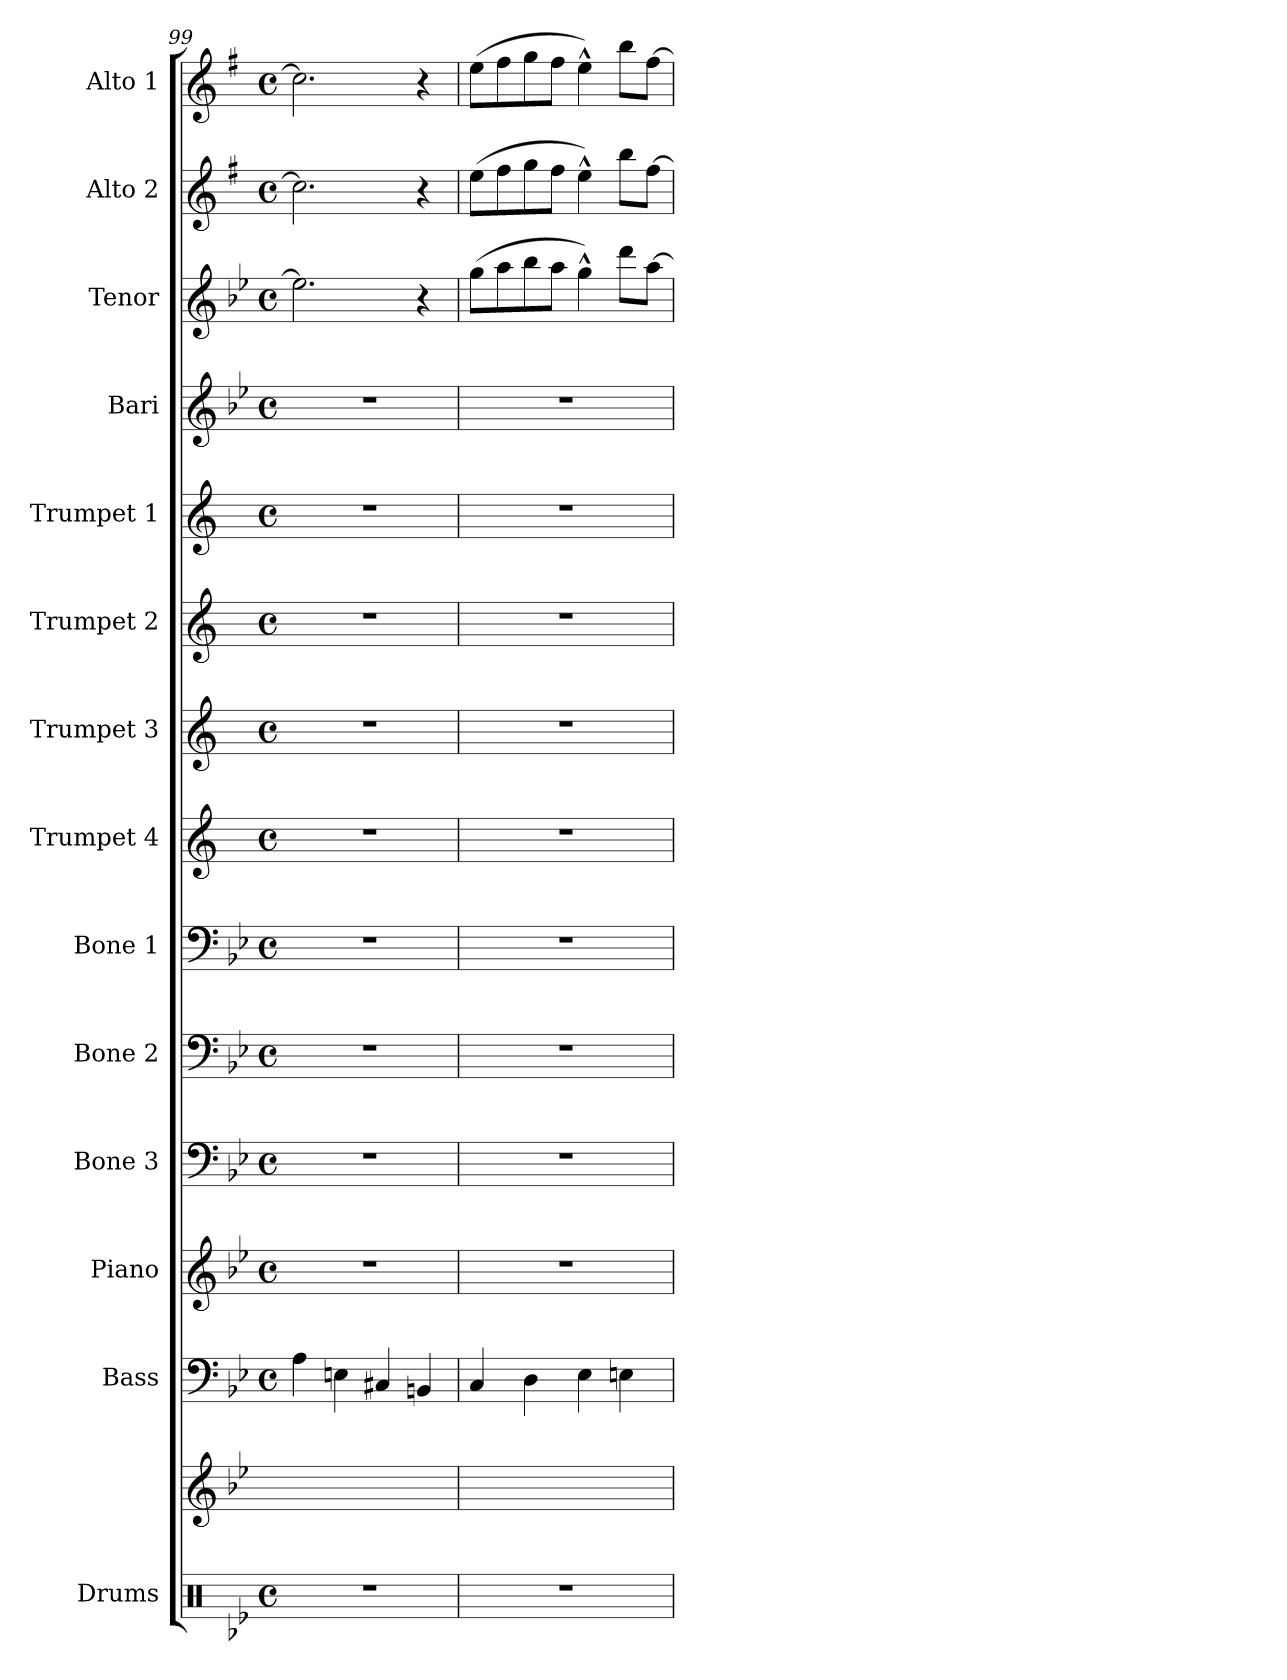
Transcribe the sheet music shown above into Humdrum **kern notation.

**kern	**kern	**kern	**kern	**kern	**kern	**kern	**kern	**kern	**kern	**kern	**kern	**kern	**kern	**kern
*part15	*part14	*part13	*part12	*part11	*part10	*part9	*part8	*part7	*part6	*part5	*part4	*part3	*part2	*part1
*staff15	*staff14	*staff13	*staff12	*staff11	*staff10	*staff9	*staff8	*staff7	*staff6	*staff5	*staff4	*staff3	*staff2	*staff1
*I"Drums	*	*I"Bass	*I"Piano	*I"Bone 3	*I"Bone 2	*I"Bone 1	*I"Trumpet 4	*I"Trumpet 3	*I"Trumpet 2	*I"Trumpet 1	*I"Bari	*I"Tenor	*I"Alto 2	*I"Alto 1
*	*	*	*	*	*	*	*I'Tpt	*	*I'Tpt	*I'Tpt	*	*	*	*
*clefX	*clefG2	*clefF4	*clefG2	*clefF4	*clefF4	*clefF4	*clefG2	*clefG2	*clefG2	*clefG2	*clefG2	*clefG2	*clefG2	*clefG2
*	*	*ITrd7c12	*ITrd8c14	*	*	*	*ITrd1c2	*ITrd1c2	*ITrd1c2	*ITrd1c2	*ITrd12c21	*ITrd8c14	*ITrd5c9	*ITrd5c9
*k[b-e-]	*k[b-e-]	*k[b-e-]	*k[b-e-]	*k[b-e-]	*k[b-e-]	*k[b-e-]	*k[b-e-]	*k[b-e-]	*k[b-e-]	*k[b-e-]	*k[b-e-]	*k[b-e-]	*k[b-e-]	*k[b-e-]
*B-:	*B-:	*B-:	*B-:	*B-:	*B-:	*B-:	*B-:	*B-:	*B-:	*B-:	*B-:	*B-:	*B-:	*B-:
*M4/4	*	*M4/4	*M4/4	*M4/4	*M4/4	*M4/4	*M4/4	*M4/4	*M4/4	*M4/4	*M4/4	*M4/4	*M4/4	*M4/4
*met(c)	*	*met(c)	*met(c)	*met(c)	*met(c)	*met(c)	*met(c)	*met(c)	*met(c)	*met(c)	*met(c)	*met(c)	*met(c)	*met(c)
=99	=99	=99	=99	=99	=99	=99	=99	=99	=99	=99	=99	=99	=99	=99
1r	1ryy	4AA\	1r	1r	1r	1r	1r	1r	1r	1r	1r	2.e\]	2.e\]	2.e\]
.	.	4EEn\	.	.	.	.	.	.	.	.	.	.	.	.
.	.	4CC#X/	.	.	.	.	.	.	.	.	.	.	.	.
.	.	4BBBn/	.	.	.	.	.	.	.	.	.	4r	4r	4r
=100	=100	=100	=100	=100	=100	=100	=100	=100	=100	=100	=100	=100	=100	=100
1r	1ryy	4CC/	1r	1r	1r	1r	1r	1r	1r	1r	1r	(>8g\L	(>8g\L	(>8g\L
.	.	.	.	.	.	.	.	.	.	.	.	8a\	8a\	8a\
.	.	4DD\	.	.	.	.	.	.	.	.	.	8b-\	8b-\	8b-\
.	.	.	.	.	.	.	.	.	.	.	.	8a\J	8a\J	8a\J
.	.	4EE-\	.	.	.	.	.	.	.	.	.	4g^^>\)	4g^^>\)	4g^^>\)
.	.	4EEn\	.	.	.	.	.	.	.	.	.	8dd\L	8dd\L	8dd\L
.	.	.	.	.	.	.	.	.	.	.	.	[8a\J	[8a\J	[8a\J
=	=	=	=	=	=	=	=	=	=	=	=	=	=	=
*-	*-	*-	*-	*-	*-	*-	*-	*-	*-	*-	*-	*-	*-	*-
